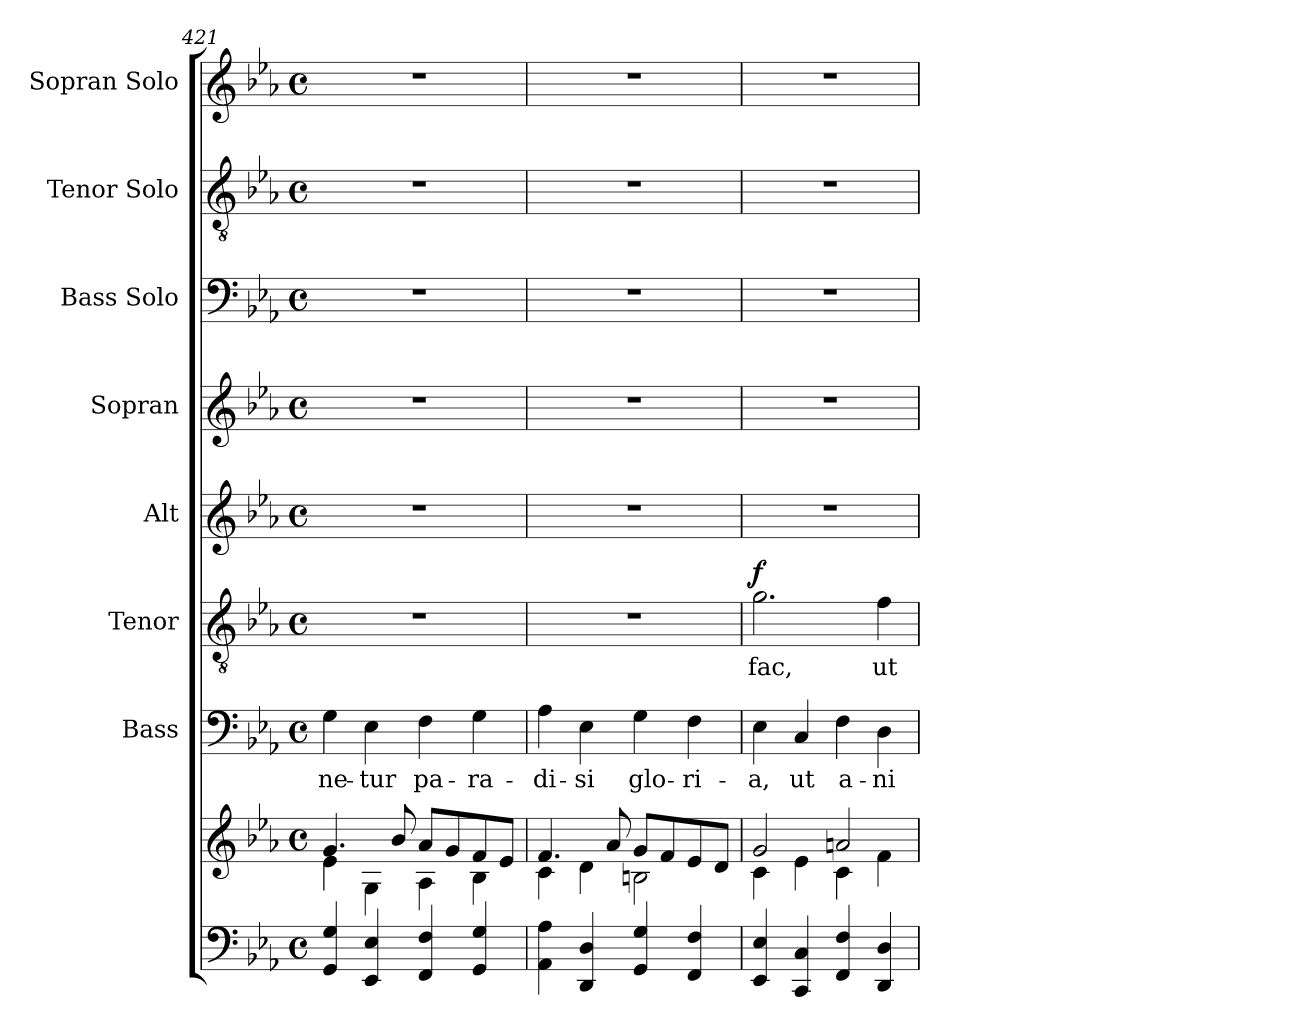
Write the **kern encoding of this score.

**kern	**kern	**kern	**text	**kern	**text	**dynam	**kern	**kern	**kern	**kern	**kern
*part8	*part8	*part7	*part7	*part6	*part6	*part6	*part5	*part4	*part3	*part2	*part1
*staff9	*staff8	*staff7	*staff7	*staff6	*staff6	*staff6	*staff5	*staff4	*staff3	*staff2	*staff1
*	*	*I"Bass	*	*I"Tenor	*	*	*I"Alt	*I"Sopran	*I"Bass Solo	*I"Tenor Solo	*I"Sopran Solo
*	*	*I'B.	*	*I'T.	*	*	*I'A.	*I'S.	*I'B. Solo	*I'T. Solo	*I'S. Solo
!!LO:LB:g=z
*clefF4	*clefG2	*clefF4	*	*clefGv2	*	*	*clefG2	*clefG2	*clefF4	*clefGv2	*clefG2
*k[b-e-a-]	*k[b-e-a-]	*k[b-e-a-]	*	*k[b-e-a-]	*	*	*k[b-e-a-]	*k[b-e-a-]	*k[b-e-a-]	*k[b-e-a-]	*k[b-e-a-]
*E-:	*E-:	*E-:	*	*E-:	*	*	*E-:	*E-:	*E-:	*E-:	*E-:
*M4/4	*M4/4	*M4/4	*	*M4/4	*	*	*M4/4	*M4/4	*M4/4	*M4/4	*M4/4
*met(c)	*met(c)	*met(c)	*	*met(c)	*	*	*met(c)	*met(c)	*met(c)	*met(c)	*met(c)
=421	=421	=421	=421	=421	=421	=421	=421	=421	=421	=421	=421
*	*^	*	*	*	*	*	*	*	*	*	*
!	!	!	!	!LO:LY:b	!	!	!	!	!	!	!	!
4GG/ 4G/	4.g/	4e-\	4G\	-ne-	1r	.	.	1r	1r	1r	1r	1r
!	!	!	!	!LO:LY:b	!	!	!	!	!	!	!	!
4EE-/ 4E-/	.	4G\	4E-\	-tur	.	.	.	.	.	.	.	.
.	8b-/	.	.	.	.	.	.	.	.	.	.	.
!	!	!	!	!LO:LY:b	!	!	!	!	!	!	!	!
4FF/ 4F/	8a-/L	4A-\	4F\	pa-	.	.	.	.	.	.	.	.
.	8g/	.	.	.	.	.	.	.	.	.	.	.
!	!	!	!	!LO:LY:b	!	!	!	!	!	!	!	!
4GG/ 4G/	8f/	4B-\	4G\	-ra-	.	.	.	.	.	.	.	.
.	8e-/J	.	.	.	.	.	.	.	.	.	.	.
=422	=422	=422	=422	=422	=422	=422	=422	=422	=422	=422	=422	=422
!	!	!	!	!LO:LY:b	!	!	!	!	!	!	!	!
4AA-\ 4A-\	4.f/	4c\	4A-\	-di-	1r	.	.	1r	1r	1r	1r	1r
!	!	!	!	!LO:LY:b	!	!	!	!	!	!	!	!
4DD/ 4D/	.	4d\	4E-\	-si	.	.	.	.	.	.	.	.
.	8a-/	.	.	.	.	.	.	.	.	.	.	.
!	!	!	!	!LO:LY:b	!	!	!	!	!	!	!	!
4GG/ 4G/	8g/L	2Bn\	4G\	glo-	.	.	.	.	.	.	.	.
.	8f/	.	.	.	.	.	.	.	.	.	.	.
!	!	!	!	!LO:LY:b	!	!	!	!	!	!	!	!
4FF/ 4F/	8e-/	.	4F\	-ri-	.	.	.	.	.	.	.	.
.	8d/J	.	.	.	.	.	.	.	.	.	.	.
=423	=423	=423	=423	=423	=423	=423	=423	=423	=423	=423	=423	=423
!	!	!	!	!LO:LY:b	!	!LO:LY:b	!LO:DY:a	!	!	!	!	!
4EE-/ 4E-/	2g/	4c\	4E-\	-a,	2.g\	fac,	f	1r	1r	1r	1r	1r
!	!	!	!	!LO:LY:b	!	!	!	!	!	!	!	!
4CC/ 4C/	.	4e-\	4C/	ut	.	.	.	.	.	.	.	.
!	!	!	!	!LO:LY:b	!	!	!	!	!	!	!	!
4FF/ 4F/	2an/	4c\	4F\	a-	.	.	.	.	.	.	.	.
!	!	!	!	!LO:LY:b	!	!LO:LY:b	!	!	!	!	!	!
4DD/ 4D/	.	4f\	4D\	-ni-	4f\	ut	.	.	.	.	.	.
*	*v	*v	*	*	*	*	*	*	*	*	*	*
=	=	=	=	=	=	=	=	=	=	=	=
*-	*-	*-	*-	*-	*-	*-	*-	*-	*-	*-	*-
